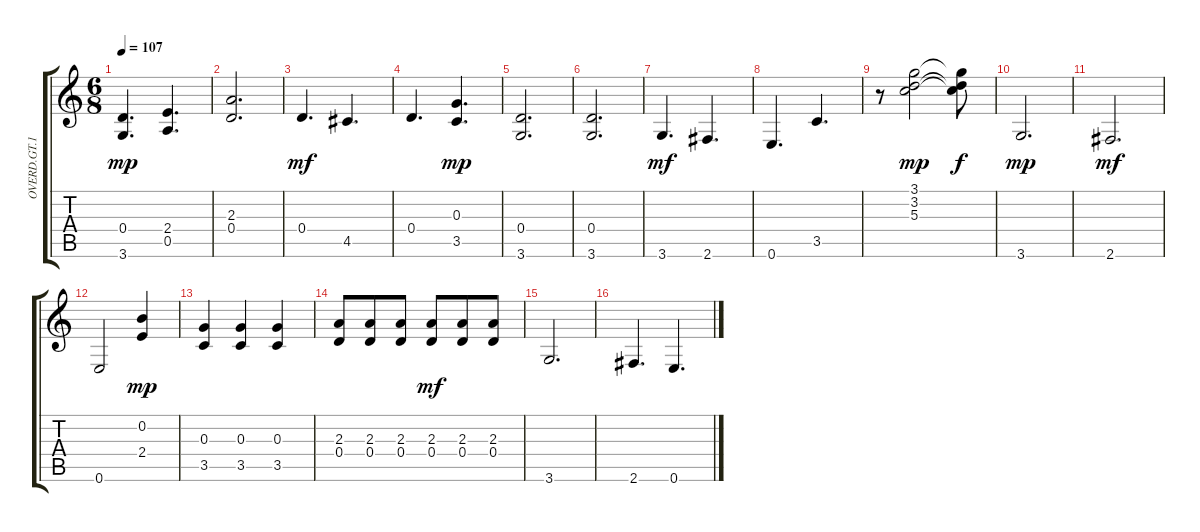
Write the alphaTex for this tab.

\track ("OVERD.GT.1" "OVERD.GT.1") {instrument overdrivenguitar}
\staff {score tabs}
\tuning (E4 B3 G3 D3 A2 E2) {hide}
\ts (6 8)
\tempo 107
\clef g2
\ks c
(0.4 3.6).4{d dy mp} (2.4 0.5).4{d} |
(2.3 0.4).2{d} |
0.4.4{d dy mf} 4.5.4{d} |
0.4.4{d} (0.3 3.5).4{d dy mp} |
(0.4 3.6).2{d} |
(0.4 3.6).2{d} |
3.6.4{d dy mf} 2.6.4{d} |
0.6.4{d} 3.5.4{d} |
r.8 (3.1 3.2 5.3).2{dy mp} (3.1{t} 3.2{t} 5.3{t}).8{dy f} |
3.6.2{d dy mp} |
2.6.2{d dy mf} |
0.6.2 (0.2 2.4).4{dy mp} |
(0.3 3.5).4 (0.3 3.5).4 (0.3 3.5).4 |
(2.3 0.4).8 (2.3 0.4).8 (2.3 0.4).8 (2.3 0.4).8{dy mf} (2.3 0.4).8 (2.3 0.4).8 |
3.6.2{d} |
2.6.4{d} 0.6.4{d}
